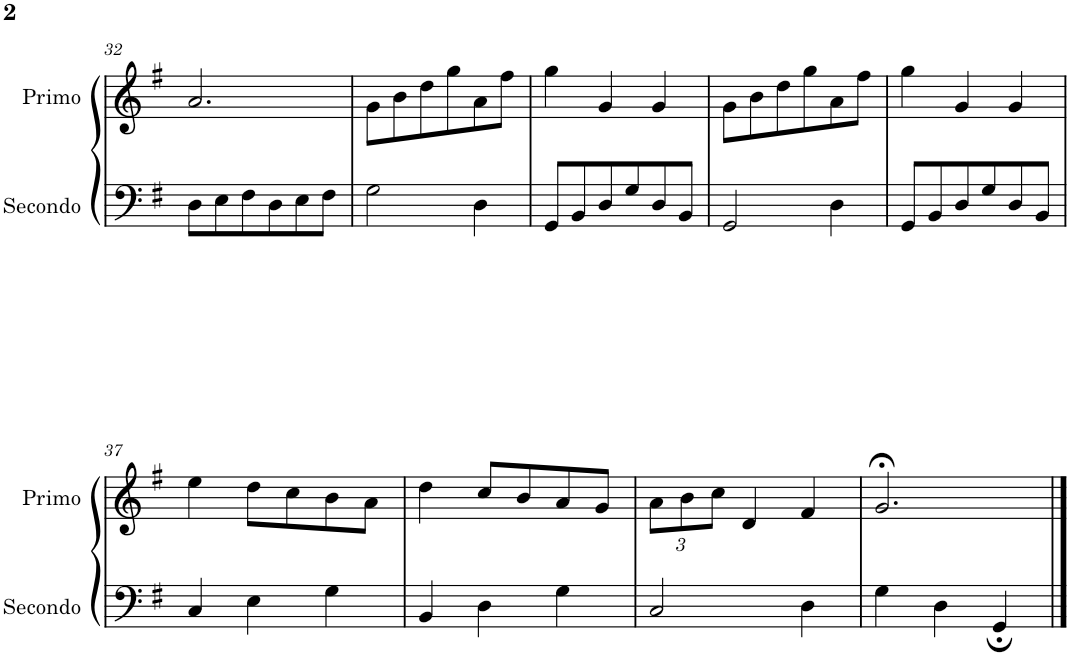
**kern	**kern
*part2	*part1
*staff2	*staff1
*I"Secondo	*I"Primo
*I'Secondo	*I'Primo
!!LO:PB:g=z
*clefF4	*clefG2
*k[f#]	*k[f#]
*M3/4	*M3/4
=32	=32
8D\L	2.a/
8E\	.
8F#\	.
8D\	.
8E\	.
8F#\J	.
=33	=33
2G\	8g\L
.	8b\
.	8dd\
.	8gg\
4D\	8a\
.	8ff#\J
=34	=34
8GG/L	4gg\
8BB/	.
8D/	4g/
8G/	.
8D/	4g/
8BB/J	.
=35	=35
2GG/	8g\L
.	8b\
.	8dd\
.	8gg\
4D\	8a\
.	8ff#\J
=36	=36
8GG/L	4gg\
8BB/	.
8D/	4g/
8G/	.
8D/	4g/
8BB/J	.
!!LO:LB:g=z
=37	=37
4C/	4ee\
4E\	8dd\L
.	8cc\
4G\	8b\
.	8a\J
=38	=38
4BB/	4dd\
4D\	8cc/L
.	8b/
4G\	8a/
.	8g/J
=39	=39
*	*Xbrackettup
2C/	12a\L
.	12b\
.	12cc\J
.	4d/
4D\	4f#/
=40	=40
4G\	2.g;</
4D\	.
4GG;/	.
==	==
*-	*-
